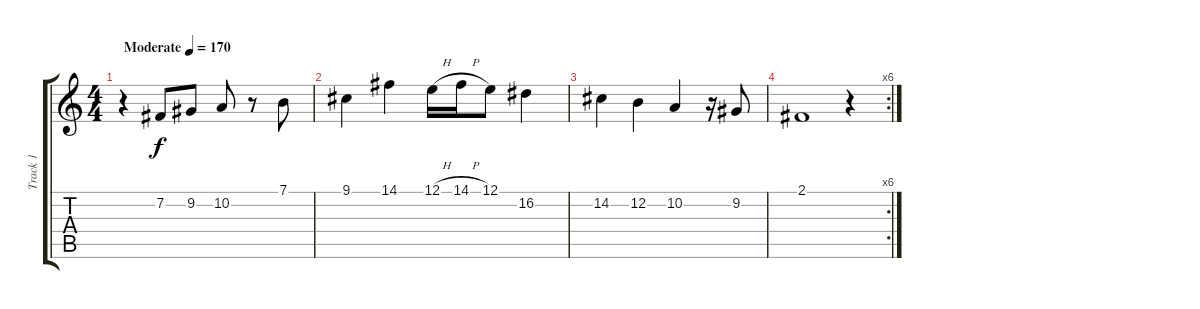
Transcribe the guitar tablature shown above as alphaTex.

\track ("Track 1" "Track 1") {instrument brightacousticpiano}
\staff {score tabs}
\tuning (E4 B3 G3 D3 A2 E2) {hide}
\ts (4 4)
\tempo (170 "Moderate")
\clef g2
\ks c
r.4{dy f instrument brightacousticpiano} 7.2.8 9.2.8 10.2.8 r.8 7.1.8 |
9.1.4 14.1.4 12.1{h}.16 14.1{h}.16 12.1.8 16.2.4 |
14.2.4 12.2.4 10.2.4 r.16 9.2.8 |
\rc 6
2.1.1 r.4
